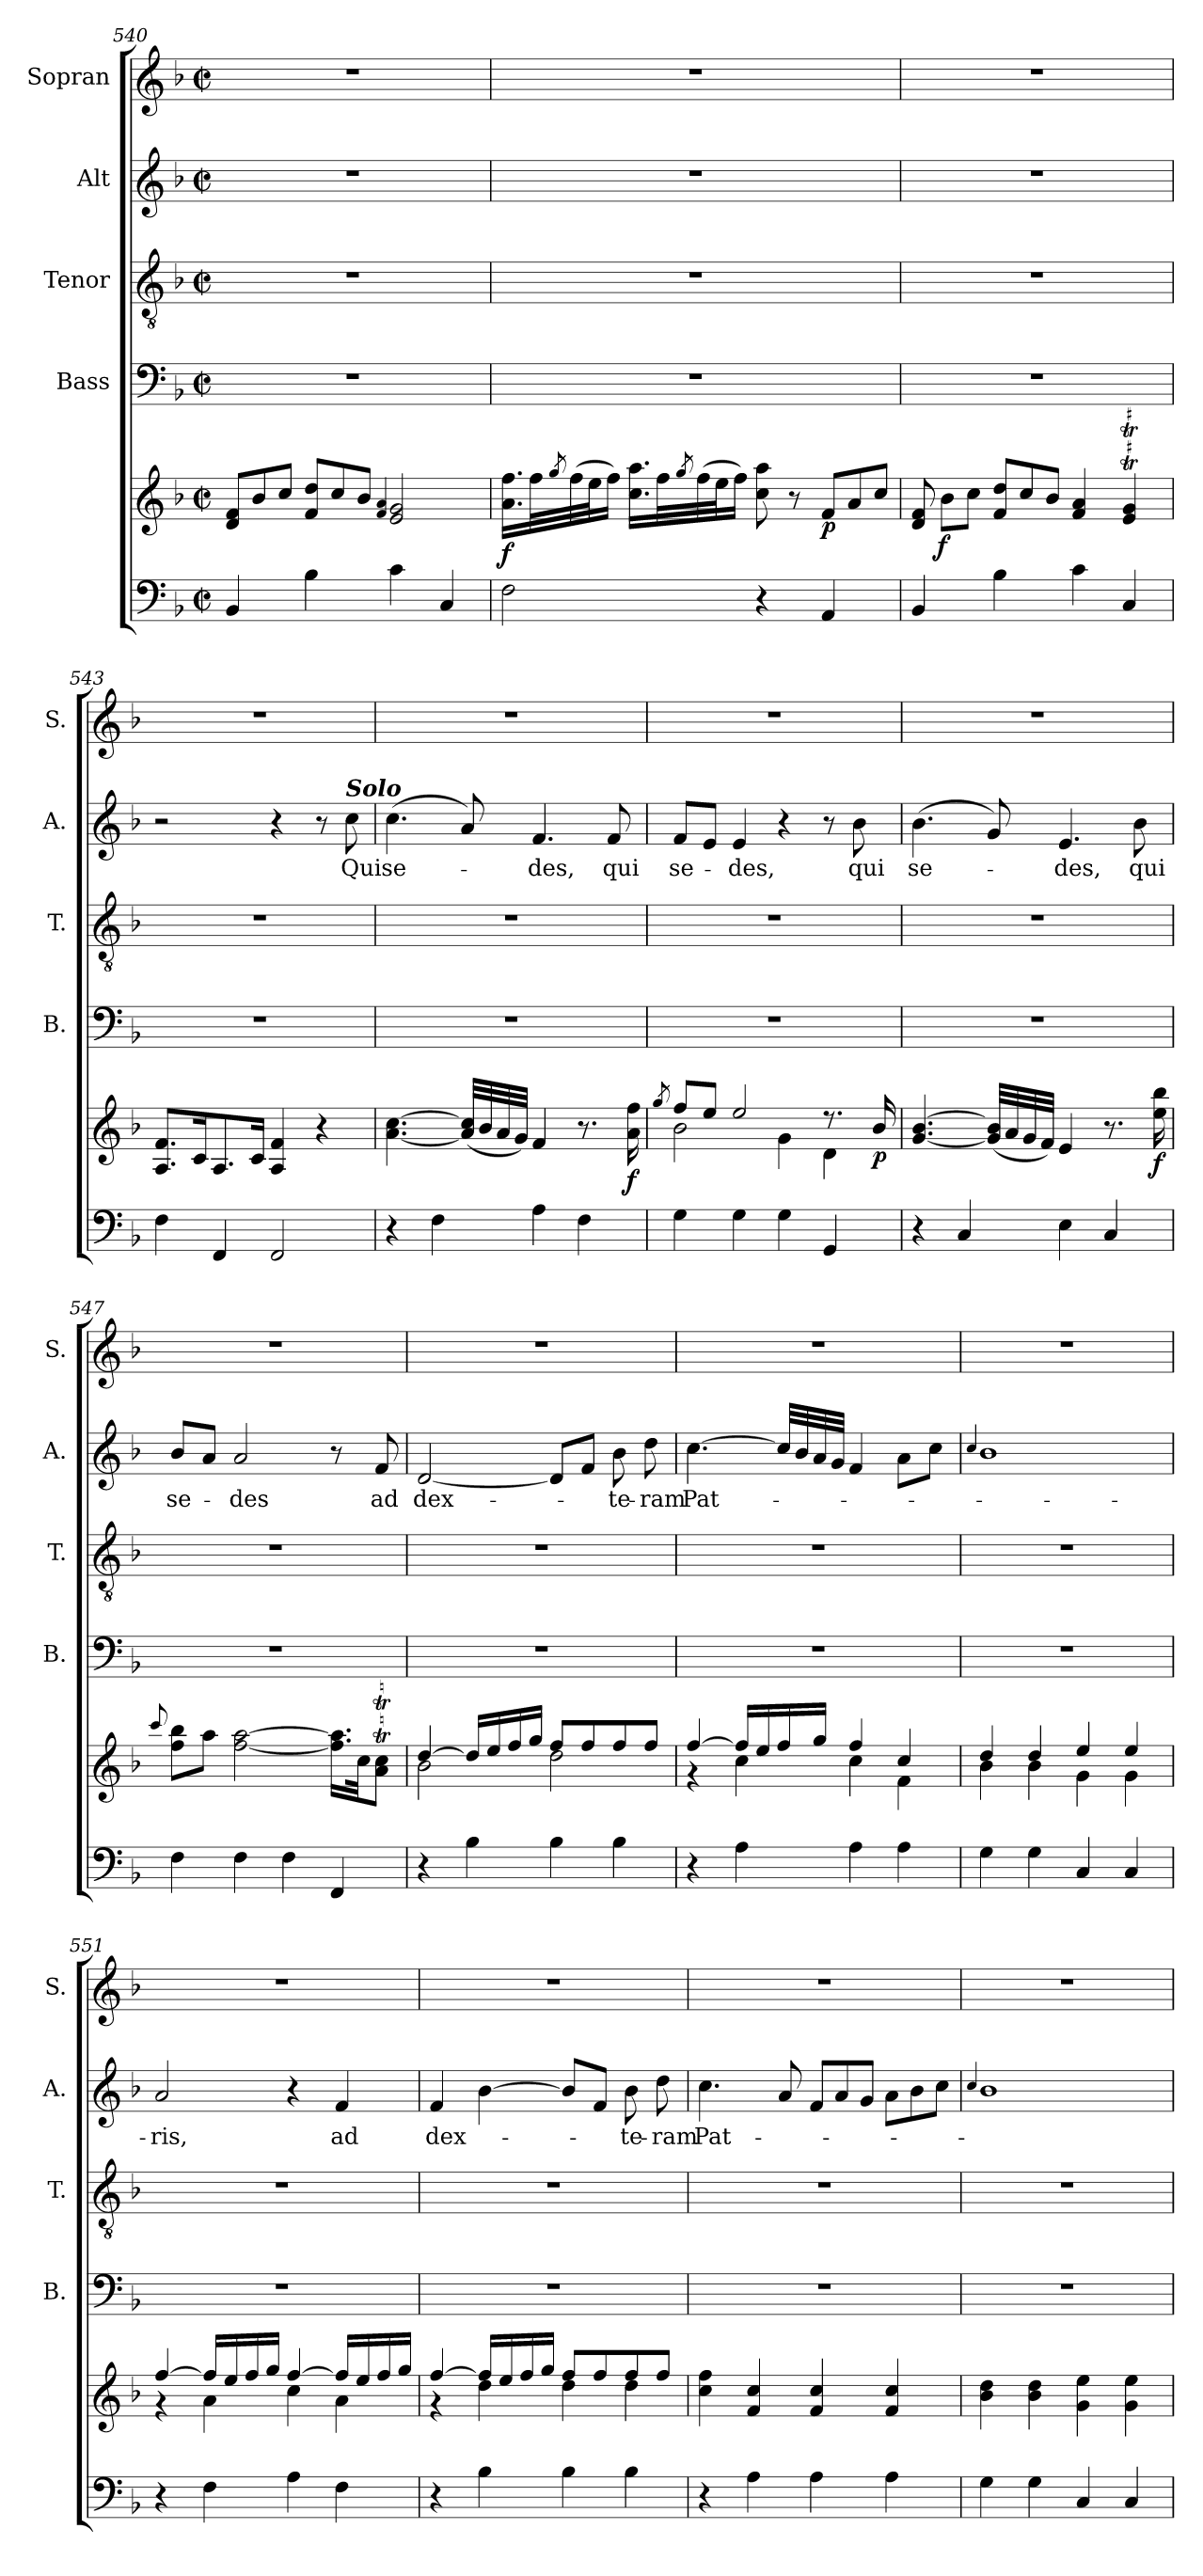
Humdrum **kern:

**kern	**kern	**dynam	**kern	**kern	**kern	**text	**kern
*part5	*part5	*part5	*part4	*part3	*part2	*part2	*part1
*staff6	*staff5	*staff5/6	*staff4	*staff3	*staff2	*staff2	*staff1
*	*	*	*I"Bass	*I"Tenor	*I"Alt	*	*I"Sopran
*	*	*	*I'B.	*I'T.	*I'A.	*	*I'S.
!!LO:PB:g=z
*clefF4	*clefG2	*	*clefF4	*clefGv2	*clefG2	*	*clefG2
*k[b-]	*k[b-]	*	*k[b-]	*k[b-]	*k[b-]	*	*k[b-]
*F:	*F:	*	*F:	*F:	*F:	*	*F:
*M2/2	*M2/2	*	*M2/2	*M2/2	*M2/2	*	*M2/2
*met(c|)	*met(c|)	*	*met(c|)	*met(c|)	*met(c|)	*	*met(c|)
*	*Xtuplet	*	*	*	*	*	*
=540	=540	=540	=540	=540	=540	=540	=540
4BB-/	12d/ 12f/L	.	1r	1r	1r	.	1r
.	12b-/	.	.	.	.	.	.
.	12cc/J	.	.	.	.	.	.
4B-\	12f/ 12dd/L	.	.	.	.	.	.
.	12cc/	.	.	.	.	.	.
.	12b-/J	.	.	.	.	.	.
.	4qqf/ 4qqa/	.	.	.	.	.	.
4c\	2e/ 2g/	.	.	.	.	.	.
4C/	.	.	.	.	.	.	.
=541	=541	=541	=541	=541	=541	=541	=541
!	!	!LO:DY:b	!	!	!	!	!
2F\	16.a\ 16.ff\LL	f	1r	1r	1r	.	1r
.	32ff\L	.	.	.	.	.	.
.	8qgg/	.	.	.	.	.	.
.	(>32ff\	.	.	.	.	.	.
.	32ee\J	.	.	.	.	.	.
.	16ff\JJ)	.	.	.	.	.	.
.	16.cc\ 16.aa\LL	.	.	.	.	.	.
.	32ff\L	.	.	.	.	.	.
.	8qgg/	.	.	.	.	.	.
.	(>32ff\	.	.	.	.	.	.
.	32ee\J	.	.	.	.	.	.
.	16ff\JJ)	.	.	.	.	.	.
4r	8cc\ 8aa\	.	.	.	.	.	.
.	8r	.	.	.	.	.	.
!	!	!LO:DY:b	!	!	!	!	!
4AA/	12f/L	p	.	.	.	.	.
.	12a/	.	.	.	.	.	.
.	12cc/J	.	.	.	.	.	.
=542	=542	=542	=542	=542	=542	=542	=542
4BB-/	12d/ 12f/	.	1r	1r	1r	.	1r
!	!	!LO:DY:b	!	!	!	!	!
.	12b-\L	f	.	.	.	.	.
.	12cc\J	.	.	.	.	.	.
4B-\	12f/ 12dd/L	.	.	.	.	.	.
.	12cc/	.	.	.	.	.	.
.	12b-/J	.	.	.	.	.	.
4c\	4f/ 4a/	.	.	.	.	.	.
4C/	4e/T 4g/T	.	.	.	.	.	.
=543	=543	=543	=543	=543	=543	=543	=543
4F\	8.A/ 8.f/L	.	1r	1r	2r	.	1r
.	16c/k	.	.	.	.	.	.
4FF/	8.A/	.	.	.	.	.	.
.	16c/Jk	.	.	.	.	.	.
2FF/	4A/ 4f/	.	.	.	4r	.	.
.	4r	.	.	.	8r	.	.
!	!	!	!	!	!LO:TX:a:Bi:t=Solo	!	!
!	!	!	!	!	!	!LO:LY:b	!
.	.	.	.	.	8cc\	Qui	.
!!LO:LB:g=z
=544	=544	=544	=544	=544	=544	=544	=544
!	!	!	!	!	!	!LO:LY:b	!
4r	[4.a\ [4.cc\	.	1r	1r	(>4.cc\	se-	1r
4F\	.	.	.	.	.	.	.
.	(<32a/] 32cc/]LLL	.	.	.	8a/)	.	.
.	32b-/	.	.	.	.	.	.
.	32a/	.	.	.	.	.	.
.	32g/JJJ)	.	.	.	.	.	.
!	!	!	!	!	!	!LO:LY:b	!
4A\	4f/	.	.	.	4.f/	-des,	.
4F\	8.r	.	.	.	.	.	.
!	!	!	!	!	!	!LO:LY:b	!
.	.	.	.	.	8f/	qui	.
!	!	!LO:DY:b	!	!	!	!	!
.	16a\ 16ff\	f	.	.	.	.	.
=545	=545	=545	=545	=545	=545	=545	=545
.	8qgg/	.	.	.	.	.	.
*	*^	*	*	*	*	*	*
!	!	!	!	!	!	!	!LO:LY:b	!
4G\	8ff/L	2b-\	.	1r	1r	8f/L	se-	1r
.	8ee/J	.	.	.	.	8e/J	.	.
!	!	!	!	!	!	!	!LO:LY:b	!
4G\	2ee/	.	.	.	.	4e/	-des,	.
4G\	.	4g\	.	.	.	4r	.	.
4GG/	8.r	4d\	.	.	.	8r	.	.
!	!	!	!	!	!	!	!LO:LY:b	!
.	.	.	.	.	.	8b-\	qui	.
!	!	!	!LO:DY:b	!	!	!	!	!
.	16b-/	.	p	.	.	.	.	.
*	*v	*v	*	*	*	*	*	*
=546	=546	=546	=546	=546	=546	=546	=546
!	!	!	!	!	!	!LO:LY:b	!
4r	[4.g/ [4.b-/	.	1r	1r	(>4.b-\	se-	1r
4C/	.	.	.	.	.	.	.
.	(<32g/] 32b-/]LLL	.	.	.	8g/)	.	.
.	32a/	.	.	.	.	.	.
.	32g/	.	.	.	.	.	.
.	32f/JJJ)	.	.	.	.	.	.
!	!	!	!	!	!	!LO:LY:b	!
4E\	4e/	.	.	.	4.e/	-des,	.
4C/	8.r	.	.	.	.	.	.
!	!	!	!	!	!	!LO:LY:b	!
.	.	.	.	.	8b-\	qui	.
!	!	!LO:DY:b	!	!	!	!	!
.	16ee\ 16bb-\	f	.	.	.	.	.
=547	=547	=547	=547	=547	=547	=547	=547
.	8qqccc/	.	.	.	.	.	.
!	!	!	!	!	!	!LO:LY:b	!
4F\	8ff\ 8bb-\L	.	1r	1r	8b-/L	se-	1r
.	8aa\J	.	.	.	8a/J	.	.
!	!	!	!	!	!	!LO:LY:b	!
4F\	[2ff\ [2aa\	.	.	.	2a/	-des	.
4F\	.	.	.	.	.	.	.
4FF/	16.ff\] 16.aa\]LL	.	.	.	8r	.	.
.	32cc\Jk	.	.	.	.	.	.
!	!	!	!	!	!	!LO:LY:b	!
.	8a\T 8cc\TJ	.	.	.	8f/	ad	.
!!LO:PB:g=z
=548	=548	=548	=548	=548	=548	=548	=548
*	*^	*	*	*	*	*	*
!	!	!	!	!	!	!	!LO:LY:b	!
4r	[>4dd/	2b-\	.	1r	1r	[2d/	dex-	1r
4B-\	16dd/LL]	.	.	.	.	.	.	.
.	16ee/	.	.	.	.	.	.	.
.	16ff/	.	.	.	.	.	.	.
.	16gg/JJ	.	.	.	.	.	.	.
4B-\	8ff/L	2dd\	.	.	.	8d/L]	.	.
.	8ff/	.	.	.	.	8f/J	.	.
!	!	!	!	!	!	!	!LO:LY:b	!
4B-\	8ff/	.	.	.	.	8b-\	-te-	.
!	!	!	!	!	!	!	!LO:LY:b	!
.	8ff/J	.	.	.	.	8dd\	-ram	.
=549	=549	=549	=549	=549	=549	=549	=549	=549
!	!	!	!	!	!	!	!LO:LY:b	!
4r	[>4ff/	4r	.	1r	1r	[4.cc\	Pat-	1r
4A\	16ff/LL]	4cc\	.	.	.	.	.	.
.	16ee/	.	.	.	.	.	.	.
.	16ff/	.	.	.	.	32cc/LLL]	.	.
.	.	.	.	.	.	32b-/	.	.
.	16gg/JJ	.	.	.	.	32a/	.	.
.	.	.	.	.	.	32g/JJJ	.	.
4A\	4ff/	4cc\	.	.	.	4f/	.	.
4A\	4cc/	4f\	.	.	.	8a\L	.	.
.	.	.	.	.	.	8cc\J	.	.
=550	=550	=550	=550	=550	=550	=550	=550	=550
.	.	.	.	.	.	4qqcc/	.	.
4G\	4dd/	4b-\	.	1r	1r	1b-	.	1r
4G\	4dd/	4b-\	.	.	.	.	.	.
4C/	4ee/	4g\	.	.	.	.	.	.
4C/	4ee/	4g\	.	.	.	.	.	.
=551	=551	=551	=551	=551	=551	=551	=551	=551
!	!	!	!	!	!	!	!LO:LY:b	!
4r	[>4ff/	4rg	.	1r	1r	2a/	-ris,	1r
4F\	16ff/LL]	4a\	.	.	.	.	.	.
.	16ee/	.	.	.	.	.	.	.
.	16ff/	.	.	.	.	.	.	.
.	16gg/JJ	.	.	.	.	.	.	.
4A\	[>4ff/	4cc\	.	.	.	4r	.	.
!	!	!	!	!	!	!	!LO:LY:b	!
4F\	16ff/LL]	4a\	.	.	.	4f/	ad	.
.	16ee/	.	.	.	.	.	.	.
.	16ff/	.	.	.	.	.	.	.
.	16gg/JJ	.	.	.	.	.	.	.
!!LO:LB:g=z
=552	=552	=552	=552	=552	=552	=552	=552	=552
!	!	!	!	!	!	!	!LO:LY:b	!
4r	[>4ff/	4rg	.	1r	1r	4f/	dex-	1r
4B-\	16ff/LL]	4dd\	.	.	.	[4b-\	.	.
.	16ee/	.	.	.	.	.	.	.
.	16ff/	.	.	.	.	.	.	.
.	16gg/JJ	.	.	.	.	.	.	.
4B-\	8ff/L	4dd\	.	.	.	8b-/L]	.	.
.	8ff/	.	.	.	.	8f/J	.	.
!	!	!	!	!	!	!	!LO:LY:b	!
4B-\	8ff/	4dd\	.	.	.	8b-\	-te-	.
!	!	!	!	!	!	!	!LO:LY:b	!
.	8ff/J	.	.	.	.	8dd\	-ram	.
*	*v	*v	*	*	*	*	*	*
=553	=553	=553	=553	=553	=553	=553	=553
!	!	!	!	!	!	!LO:LY:b	!
4r	4cc\ 4ff\	.	1r	1r	4.cc\	Pat-	1r
4A\	4f/ 4cc/	.	.	.	.	.	.
.	.	.	.	.	8a/	.	.
*	*	*	*	*	*Xtuplet	*	*
4A\	4f/ 4cc/	.	.	.	12f/L	.	.
.	.	.	.	.	12a/	.	.
.	.	.	.	.	12g/J	.	.
4A\	4f/ 4cc/	.	.	.	12a\L	.	.
.	.	.	.	.	12b-\	.	.
.	.	.	.	.	12cc\J	.	.
=554	=554	=554	=554	=554	=554	=554	=554
.	.	.	.	.	4qqcc/	.	.
4G\	4b-\ 4dd\	.	1r	1r	1b-	.	1r
4G\	4b-\ 4dd\	.	.	.	.	.	.
4C/	4g\ 4ee\	.	.	.	.	.	.
4C/	4g\ 4ee\	.	.	.	.	.	.
=	=	=	=	=	=	=	=
*-	*-	*-	*-	*-	*-	*-	*-
